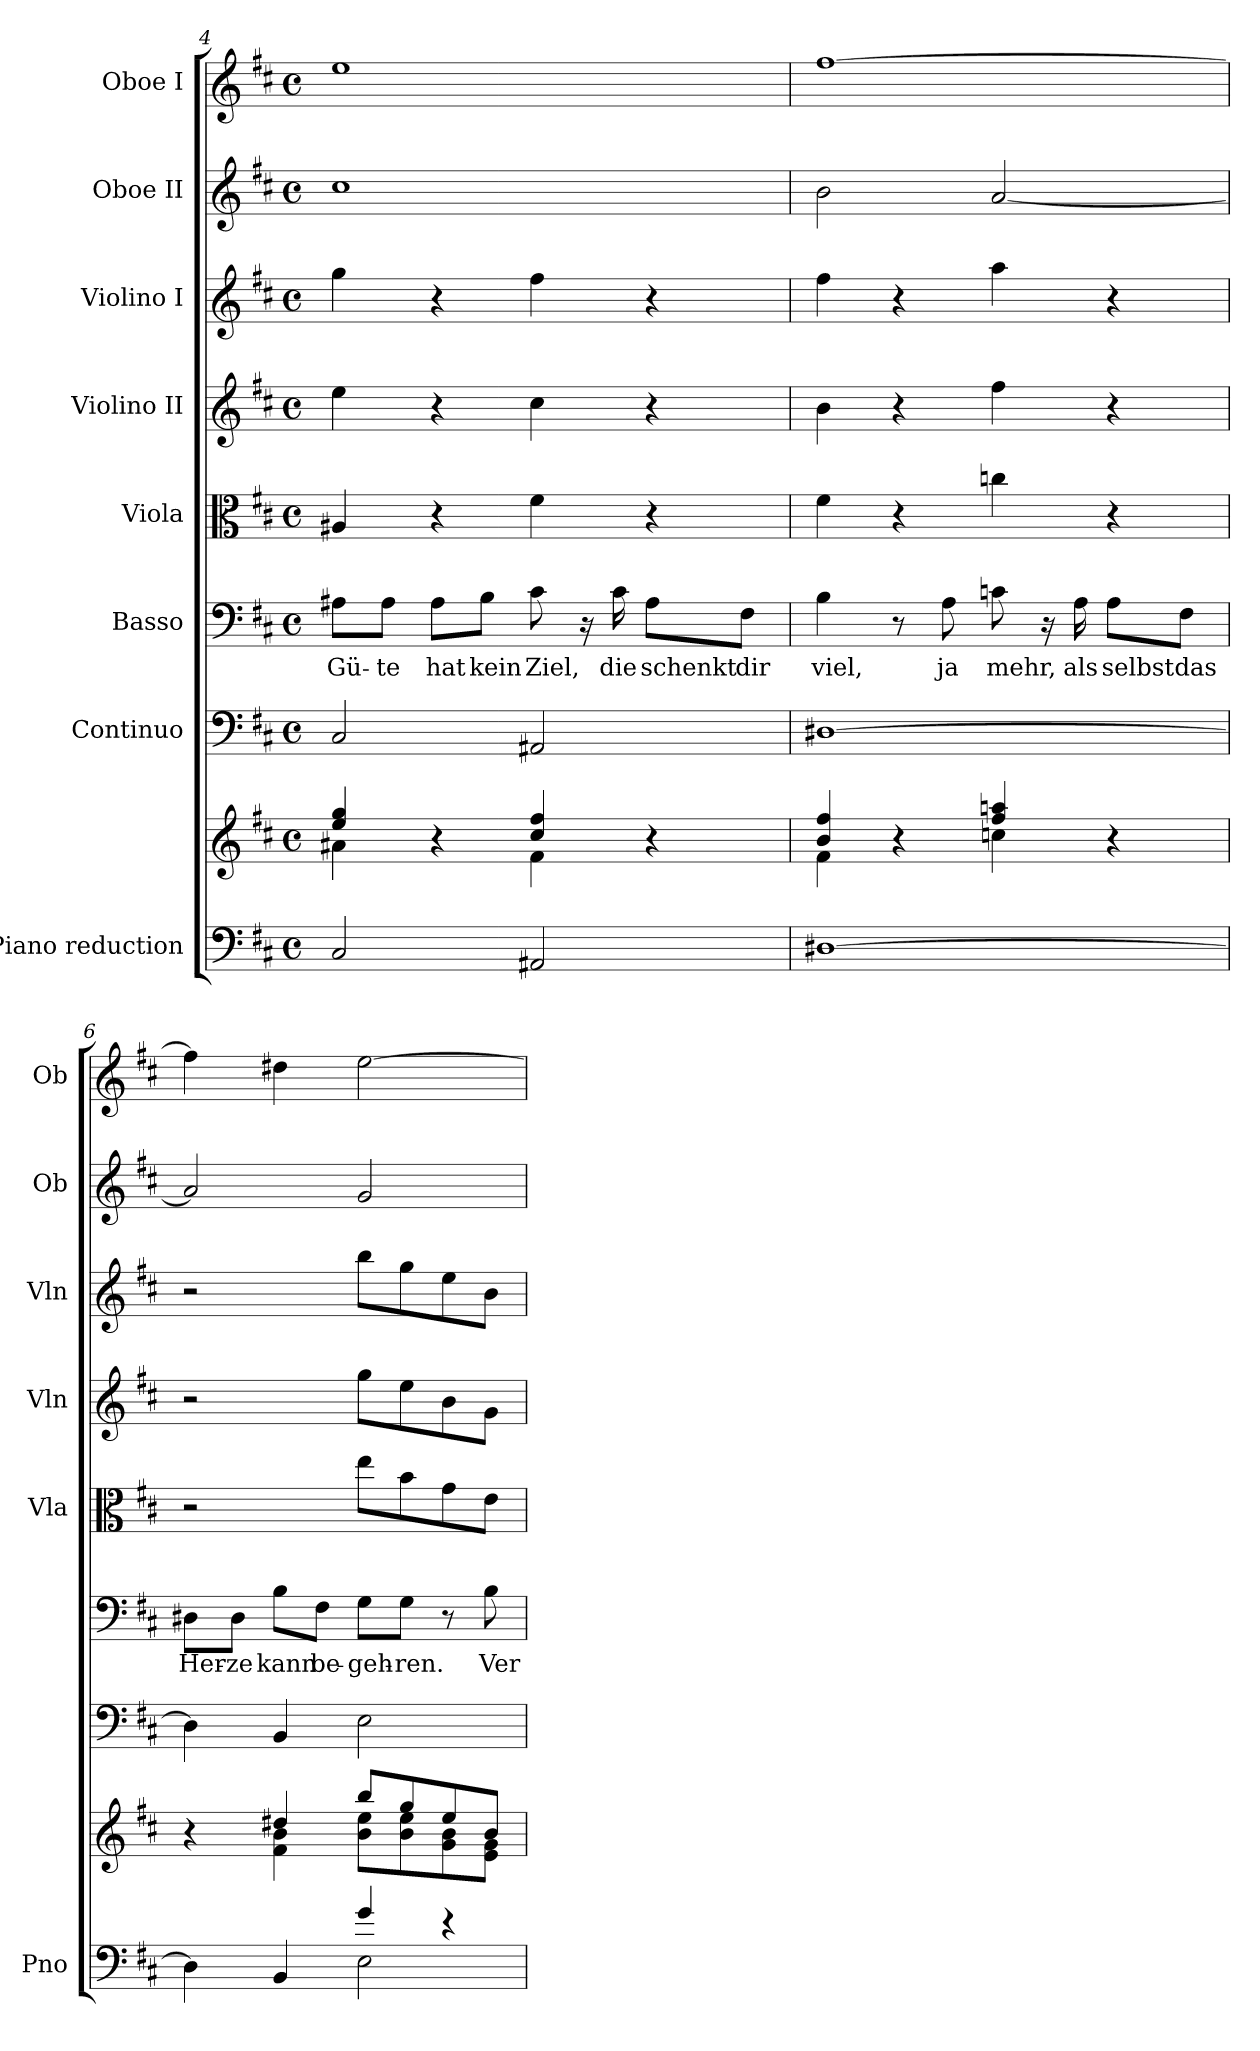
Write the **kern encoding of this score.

**kern	**kern	**kern	**kern	**text	**kern	**kern	**kern	**kern	**kern
*part8	*part8	*part7	*part6	*part6	*part5	*part4	*part3	*part2	*part1
*staff9	*staff8	*staff7	*staff6	*staff6	*staff5	*staff4	*staff3	*staff2	*staff1
*I"Piano reduction	*	*I"Continuo	*I"Basso	*	*I"Viola	*I"Violino II	*I"Violino I	*I"Oboe II	*I"Oboe I
*I'Pno	*	*	*	*	*I'Vla	*I'Vln	*I'Vln	*I'Ob	*I'Ob
*clefF4	*clefG2	*clefF4	*clefF4	*	*clefC3	*clefG2	*clefG2	*clefG2	*clefG2
*k[f#c#]	*k[f#c#]	*k[f#c#]	*k[f#c#]	*	*k[f#c#]	*k[f#c#]	*k[f#c#]	*k[f#c#]	*k[f#c#]
*M4/4	*M4/4	*M4/4	*M4/4	*	*M4/4	*M4/4	*M4/4	*M4/4	*M4/4
*met(c)	*met(c)	*met(c)	*met(c)	*	*met(c)	*met(c)	*met(c)	*met(c)	*met(c)
=4	=4	=4	=4	=4	=4	=4	=4	=4	=4
*	*^	*	*	*	*	*	*	*	*
!	!	!	!	!	!LO:LY:b	!	!	!	!	!
2C#/	4ee/ 4gg/	4a#X\	2C#/	8A#X\L	Gü-	4A#X/	4ee\	4gg\	1cc#	1ee
!	!	!	!	!	!LO:LY:b	!	!	!	!	!
.	.	.	.	8A#\J	-te	.	.	.	.	.
!	!	!	!	!	!LO:LY:b	!	!	!	!	!
.	4r	4ryy	.	8A#\L	hat	4r	4r	4r	.	.
!	!	!	!	!	!LO:LY:b	!	!	!	!	!
.	.	.	.	8B\J	kein	.	.	.	.	.
!	!	!	!	!	!LO:LY:b	!	!	!	!	!
2AA#X/	4cc#/ 4ff#/	4f#\	2AA#X/	8c#\	Ziel,	4f#\	4cc#\	4ff#\	.	.
.	.	.	.	16r	.	.	.	.	.	.
!	!	!	!	!	!LO:LY:b	!	!	!	!	!
.	.	.	.	16c#\	die	.	.	.	.	.
!	!	!	!	!	!LO:LY:b	!	!	!	!	!
.	4r	4ryy	.	8A#\L	schenkt	4r	4r	4r	.	.
!	!	!	!	!	!LO:LY:b	!	!	!	!	!
.	.	.	.	8F#\J	dir	.	.	.	.	.
!!LO:LB:g=z
=5	=5	=5	=5	=5	=5	=5	=5	=5	=5	=5
!	!	!	!	!	!LO:LY:b	!	!	!	!	!
[>1D#X	4b/ 4ff#/	4f#\	[1D#X	4B\	viel,	4f#\	4b\	4ff#\	2b\	[1ff#
.	4r	4ryy	.	8r	.	4r	4r	4r	.	.
!	!	!	!	!	!LO:LY:b	!	!	!	!	!
.	.	.	.	8A\	ja	.	.	.	.	.
!	!	!	!	!	!LO:LY:b	!	!	!	!	!
.	4ff#/ 4aan/	4ccn\	.	8cn\	mehr,	4ccn\	4ff#\	4aa\	[2a/	.
.	.	.	.	16r	.	.	.	.	.	.
!	!	!	!	!	!LO:LY:b	!	!	!	!	!
.	.	.	.	16A\	als	.	.	.	.	.
!	!	!	!	!	!LO:LY:b	!	!	!	!	!
.	4r	4ryy	.	8A\L	selbst	4r	4r	4r	.	.
!	!	!	!	!	!LO:LY:b	!	!	!	!	!
.	.	.	.	8F#\J	das	.	.	.	.	.
=6	=6	=6	=6	=6	=6	=6	=6	=6	=6	=6
*^	*	*	*	*	*	*	*	*	*	*
!	!	!	!	!	!	!LO:LY:b	!	!	!	!	!
4ryy	4D#\]	4r	4ryy	4D#\]	8D#X\L	Her-	2r	2r	2r	2a/]	4ff#\]
!	!	!	!	!	!	!LO:LY:b	!	!	!	!	!
.	.	.	.	.	8D#\J	-ze	.	.	.	.	.
!	!	!	!	!	!	!LO:LY:b	!	!	!	!	!
4ryy	4BB/	4dd#X/	4f#\ 4b\	4BB/	8B\L	kann	.	.	.	.	4dd#X\
!	!	!	!	!	!	!LO:LY:b	!	!	!	!	!
.	.	.	.	.	8F#\J	be-	.	.	.	.	.
!	!	!	!	!	!	!LO:LY:b	!	!	!	!	!
4g/	2E\	8bb/L	8b\ 8ee\L	2E\	8G\L	-geh-	8ee\L	8gg\L	8bb\L	2g/	[2ee\
!	!	!	!	!	!	!LO:LY:b	!	!	!	!	!
.	.	8gg/	8b\ 8ee\	.	8G\J	-ren.	8b\	8ee\	8gg\	.	.
4r	.	8ee/	8g\ 8b\	.	8r	.	8g\	8b\	8ee\	.	.
!	!	!	!	!	!	!LO:LY:b	!	!	!	!	!
.	.	8b/J	8e\ 8g\J	.	8B\	Ver-	8e\J	8g\J	8b\J	.	.
*v	*v	*	*	*	*	*	*	*	*	*	*
*	*v	*v	*	*	*	*	*	*	*	*
=	=	=	=	=	=	=	=	=	=
*-	*-	*-	*-	*-	*-	*-	*-	*-	*-
